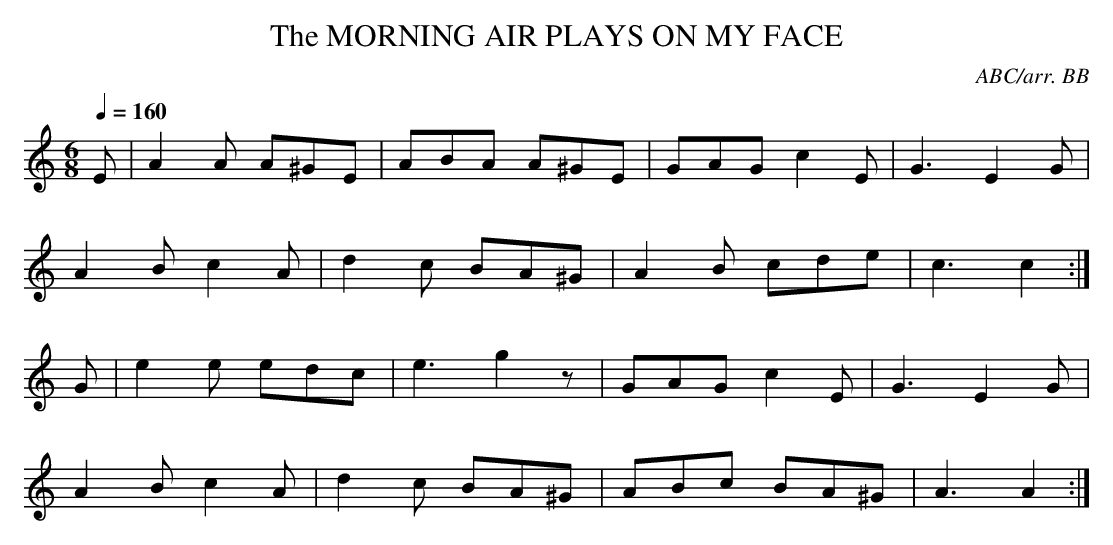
X:1
T:MORNING AIR PLAYS ON MY FACE, The
C:ABC/arr. BB
it's structured in such a way that it can be played as
a dance tune. Anyway let's give it a shot. (And what a
cool title to drop on your session pals!)
Q:1/4=160
L:1/8
M:6/8
K:Am % source key = Gm
E|A2A A^GE|ABA A^GE|GAG c2E|G3 E2G|
A2B c2A|d2c BA^G|A2B cde|c3 c2 :|
G|e2e edc|e3 g2z|GAG c2E|G3 E2G|
A2B c2A|d2c BA^G|ABc BA^G|A3 A2 :|
